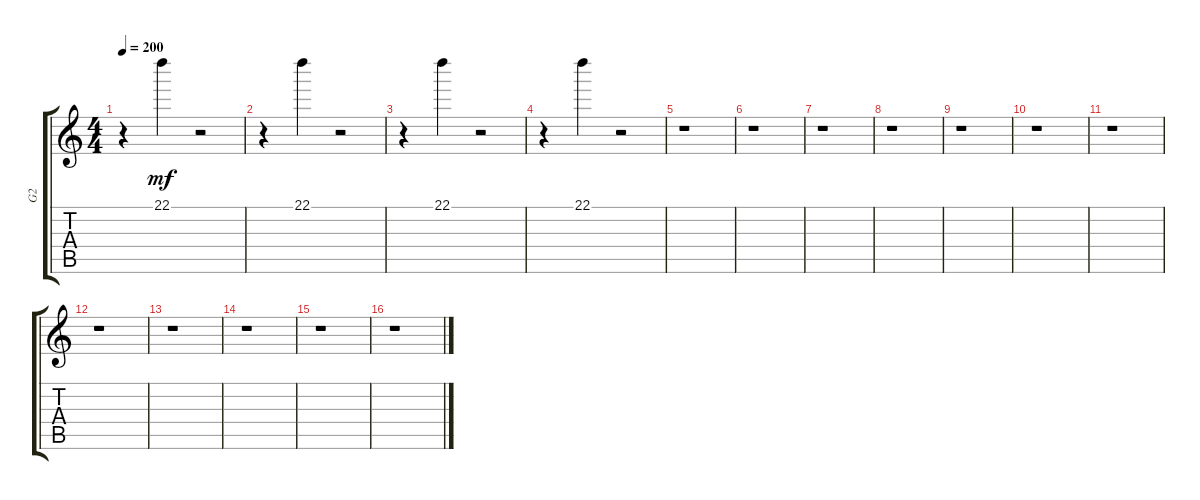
\track ("G2" "G2") {instrument distortionguitar}
\staff {score tabs}
\tuning (E4 B3 G3 D3 A2 E2) {hide}
\ts (4 4)
\tempo 200
\clef g2
\ks c
r.4{dy mf} 22.1.4 r.2 |
r.4 22.1.4 r.2 |
r.4 22.1.4 r.2 |
r.4 22.1.4 r.2 |
r.1 |
r.1 |
r.1 |
r.1 |
r.1 |
r.1 |
r.1 |
r.1 |
r.1 |
r.1 |
r.1 |
r.1
